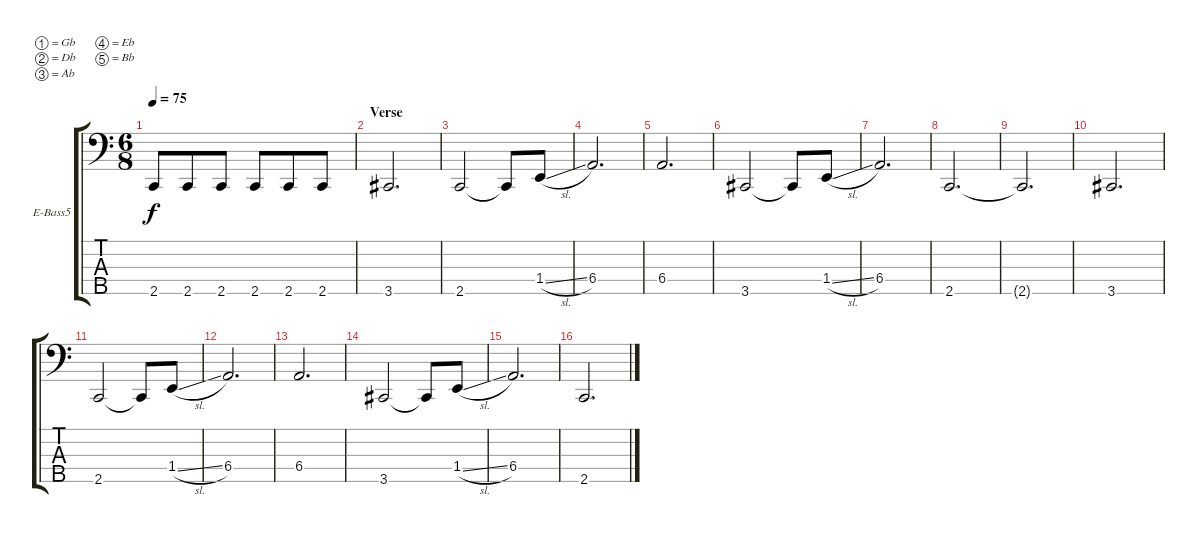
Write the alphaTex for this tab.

\bracketExtendMode groupsimilarinstruments
\firstSystemTrackNameOrientation horizontal
\otherSystemsTrackNameOrientation horizontal
\track ("Electric Bass" "E-Bass5") {instrument electricbassfinger}
\staff {score tabs}
\tuning (Gb2 Db2 Ab1 Eb1 Bb0)
\ts (6 8)
\tempo 75
\clef f4
\ks c
2.5.8{dy f} 2.5.8 2.5.8 2.5.8 2.5.8 2.5.8 |
\section ("" "Verse")
3.5.2{d} |
2.5.2 2.5{t}.8 1.4{sl}.8 |
6.4.2{d} |
6.4.2{d} |
3.5.2 3.5{t}.8 1.4{sl}.8 |
6.4.2{d} |
2.5.2{d} |
2.5{t}.2{d} |
3.5.2{d} |
2.5.2 2.5{t}.8 1.4{sl}.8 |
6.4.2{d} |
6.4.2{d} |
3.5.2 3.5{t}.8 1.4{sl}.8 |
6.4.2{d} |
2.5.2{d}
